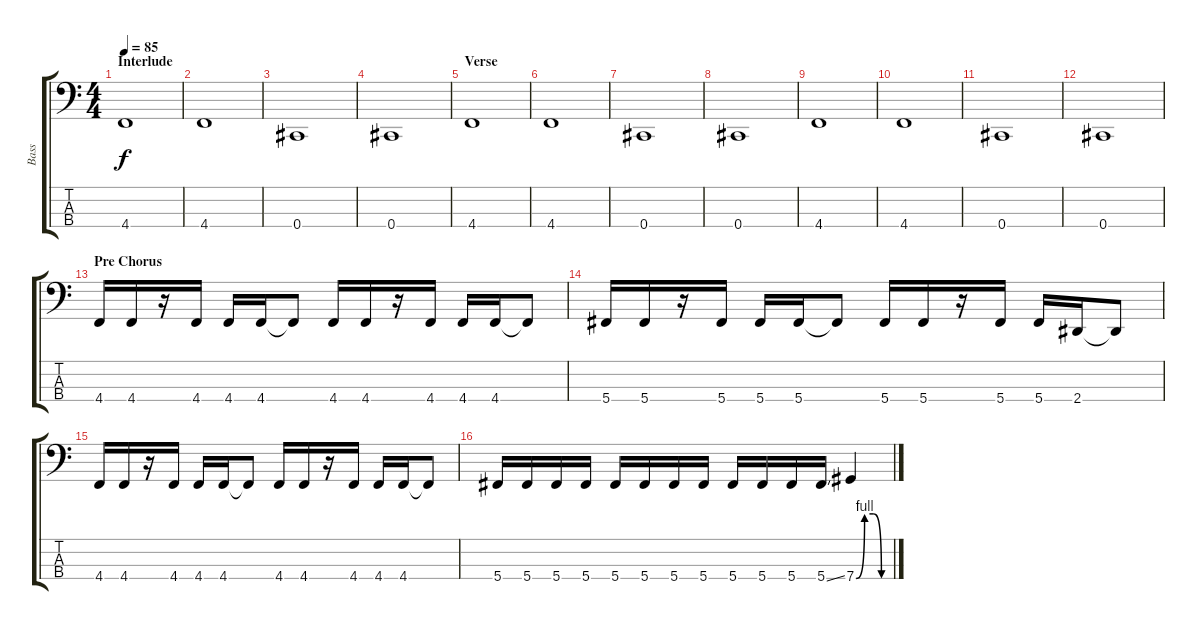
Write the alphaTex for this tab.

\track ("Bass" "Bass") {instrument electricbassfinger}
\staff {score tabs}
\tuning (Gb2 Db2 Ab1 Db1) {hide}
\ts (4 4)
\section ("" "Interlude")
\tempo 85
\clef f4
\ks c
4.4.1{dy f} |
4.4.1 |
0.4.1 |
0.4.1 |
\section ("" "Verse")
4.4.1 |
4.4.1 |
0.4.1 |
0.4.1 |
4.4.1 |
4.4.1 |
0.4.1 |
0.4.1 |
\section ("" "Pre Chorus")
4.4.16 4.4.16 r.16 4.4.16 4.4.16 4.4.16 4.4{t}.8 4.4.16 4.4.16 r.16 4.4.16 4.4.16 4.4.16 4.4{t}.8 |
5.4.16 5.4.16 r.16 5.4.16 5.4.16 5.4.16 5.4{t}.8 5.4.16 5.4.16 r.16 5.4.16 5.4.16 2.4.16 2.4{t}.8 |
4.4.16 4.4.16 r.16 4.4.16 4.4.16 4.4.16 4.4{t}.8 4.4.16 4.4.16 r.16 4.4.16 4.4.16 4.4.16 4.4{t}.8 |
5.4.16 5.4.16 5.4.16 5.4.16 5.4.16 5.4.16 5.4.16 5.4.16 5.4.16 5.4.16 5.4.16 5.4{ss}.16 7.4{be (custom 0 0 15 4 30 4 45 0 60 0)}.4
